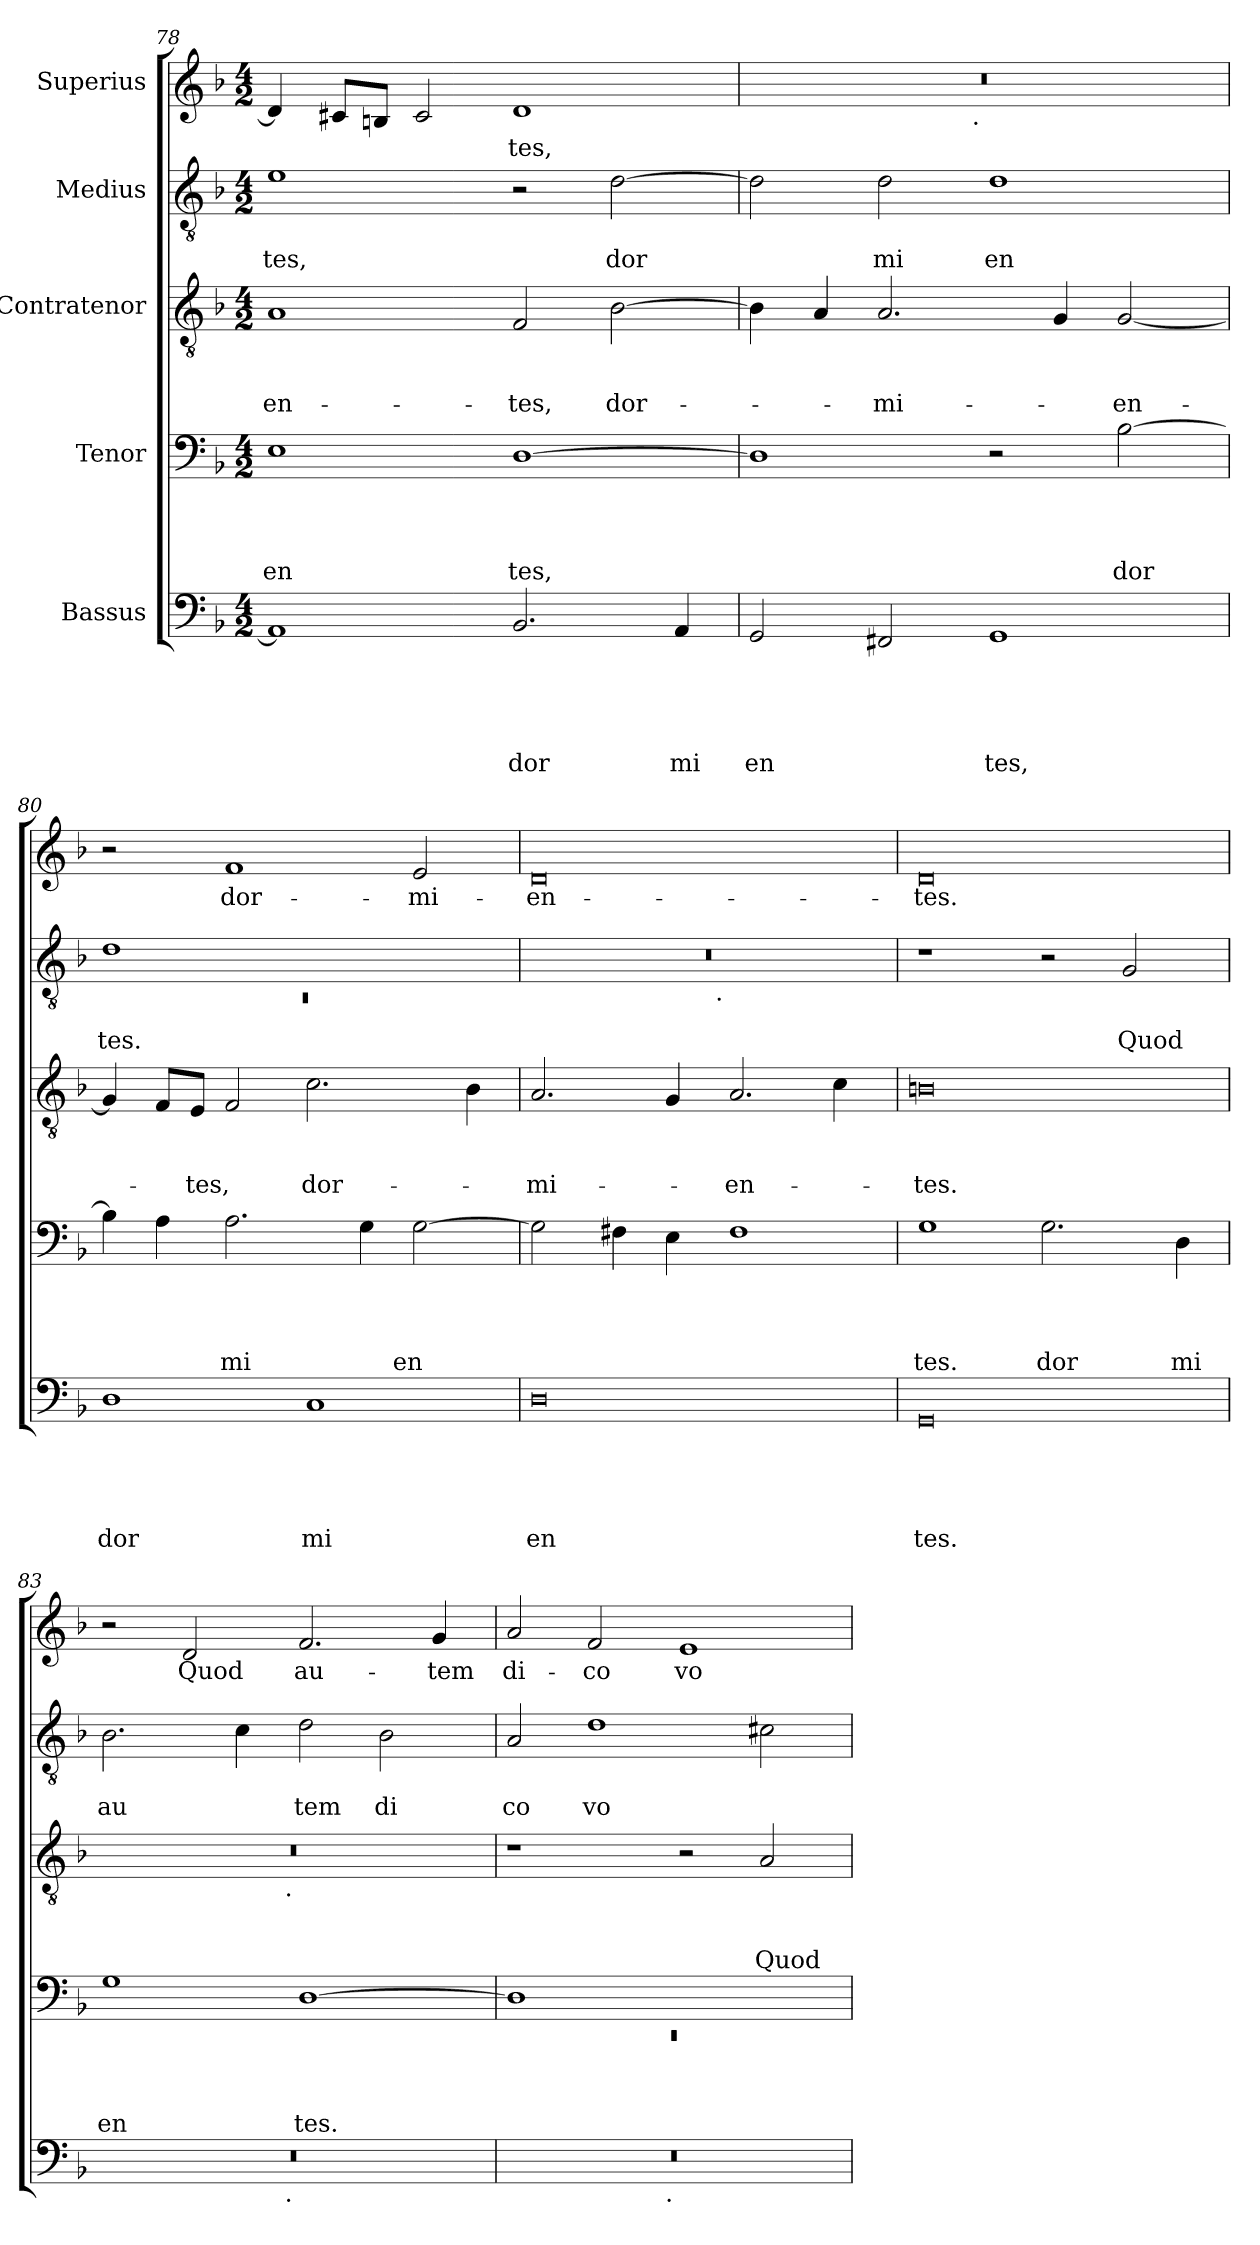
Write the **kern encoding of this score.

**kern	**text	**text	**text	**text	**text	**kern	**text	**text	**text	**text	**kern	**text	**text	**text	**kern	**text	**text	**kern	**text
*part5	*part5	*part5	*part5	*part5	*part5	*part4	*part4	*part4	*part4	*part4	*part3	*part3	*part3	*part3	*part2	*part2	*part2	*part1	*part1
*staff5	*staff5	*staff5	*staff5	*staff5	*staff5	*staff4	*staff4	*staff4	*staff4	*staff4	*staff3	*staff3	*staff3	*staff3	*staff2	*staff2	*staff2	*staff1	*staff1
*I"Bassus	*	*	*	*	*	*I"Tenor	*	*	*	*	*I"Contratenor	*	*	*	*I"Medius	*	*	*I"Superius	*
!!LO:LB:g=z
*clefF4	*	*	*	*	*	*clefF4	*	*	*	*	*clefGv2	*	*	*	*clefGv2	*	*	*clefG2	*
*k[b-]	*	*	*	*	*	*k[b-]	*	*	*	*	*k[b-]	*	*	*	*k[b-]	*	*	*k[b-]	*
*F:	*	*	*	*	*	*F:	*	*	*	*	*F:	*	*	*	*F:	*	*	*F:	*
*M4/2	*	*	*	*	*	*M4/2	*	*	*	*	*M4/2	*	*	*	*M4/2	*	*	*M4/2	*
=78	=78	=78	=78	=78	=78	=78	=78	=78	=78	=78	=78	=78	=78	=78	=78	=78	=78	=78	=78
!	!	!	!	!	!	!	!	!	!	!LO:LY:b	!	!	!	!LO:LY:b	!	!	!LO:LY:b	!	!
1AA]	.	.	.	.	.	1E	.	.	.	-en	1A	.	.	-en-	1e	.	-tes,	4d/]	.
.	.	.	.	.	.	.	.	.	.	.	.	.	.	.	.	.	.	8c#X/L	.
.	.	.	.	.	.	.	.	.	.	.	.	.	.	.	.	.	.	8Bn/J	.
.	.	.	.	.	.	.	.	.	.	.	.	.	.	.	.	.	.	2c#/	.
!	!	!	!	!	!LO:LY:b	!	!	!	!	!LO:LY:b	!	!	!	!LO:LY:b	!	!	!	!	!LO:LY:b
2.BB-/	.	.	.	.	dor	[>1D	.	.	.	tes,	2F/	.	.	-tes,	2r	.	.	1d	-tes,
!	!	!	!	!	!	!	!	!	!	!	!	!	!	!LO:LY:b	!	!	!LO:LY:b	!	!
.	.	.	.	.	.	.	.	.	.	.	[>2B-\	.	.	dor-	[>2d\	.	dor	.	.
!	!	!	!	!	!LO:LY:b	!	!	!	!	!	!	!	!	!	!	!	!	!	!
4AA/	.	.	.	.	mi	.	.	.	.	.	.	.	.	.	.	.	.	.	.
=79	=79	=79	=79	=79	=79	=79	=79	=79	=79	=79	=79	=79	=79	=79	=79	=79	=79	=79	=79
!	!	!	!	!	!LO:LY:b	!	!	!	!	!	!	!	!	!	!	!	!	!	!
*	*	*	*	*	*	*	*	*	*	*	*	*	*	*	*	*	*	*^	*
2GG/	.	.	.	.	en	1D]	.	.	.	.	4B-\]	.	.	.	2d\]	.	.	0r	2ryy	.
.	.	.	.	.	.	.	.	.	.	.	4A/	.	.	.	.	.	.	.	.	.
!	!	!	!	!	!	!	!	!	!	!	!	!	!	!LO:LY:b	!	!	!LO:LY:b	!	!	!
2FF#X/	.	.	.	.	.	.	.	.	.	.	2.A/	.	.	-mi-	2d\	.	mi	.	4...ryy	.
!	!	!	!	!	!	!	!	!	!	!	!	!	!	!	!	!	!	!	!LO:TX:b:t=.	!
.	.	.	.	.	.	.	.	.	.	.	.	.	.	.	.	.	.	.	1ryy	.
!	!	!	!	!	!LO:LY:b	!	!	!	!	!	!	!	!	!	!	!	!LO:LY:b	!	!	!
1GG	.	.	.	.	tes,	2r	.	.	.	.	.	.	.	.	1d	.	en	.	.	.
.	.	.	.	.	.	.	.	.	.	.	4G/	.	.	.	.	.	.	.	.	.
!	!	!	!	!	!	!	!	!	!	!LO:LY:b	!	!	!	!LO:LY:b	!	!	!	!	!	!
.	.	.	.	.	.	[>2B-\	.	.	.	dor	[<2G/	.	.	-en-	.	.	.	.	.	.
.	.	.	.	.	.	.	.	.	.	.	.	.	.	.	.	.	.	.	32ryy	.
=80	=80	=80	=80	=80	=80	=80	=80	=80	=80	=80	=80	=80	=80	=80	=80	=80	=80	=80	=80	=80
*	*	*	*	*	*	*	*	*	*	*	*	*	*	*	*^	*	*	*	*	*
!	!	!	!	!	!LO:LY:b	!	!	!	!	!	!	!	!	!	!	!LO:N:vis=1	!	!LO:LY:b	!	!	!
*	*	*	*	*	*	*	*	*	*	*	*	*	*	*	*	*	*	*	*v	*v	*
1D	.	.	.	.	dor	4B-\]	.	.	.	.	4G/]	.	.	.	1d	0rC	.	tes.	2r	.
.	.	.	.	.	.	4A\	.	.	.	.	8F/L	.	.	.	.	.	.	.	.	.
!	!	!	!	!	!	!	!	!	!	!	!	!	!	!LO:LY:b	!	!	!	!	!	!
.	.	.	.	.	.	.	.	.	.	.	8E/J	.	.	-tes,	.	.	.	.	.	.
!	!	!	!	!	!	!	!	!	!	!LO:LY:b	!	!	!	!	!	!	!	!	!	!LO:LY:b
.	.	.	.	.	.	2.A\	.	.	.	mi	2F/	.	.	.	.	.	.	.	1f	dor-
!	!	!	!	!	!LO:LY:b	!	!	!	!	!	!	!	!	!LO:LY:b	!	!	!	!	!	!
1C	.	.	.	.	mi	.	.	.	.	.	2.c\	.	.	dor-	1ryy	.	.	.	.	.
.	.	.	.	.	.	4G\	.	.	.	.	.	.	.	.	.	.	.	.	.	.
!	!	!	!	!	!	!	!	!	!	!LO:LY:b	!	!	!	!	!	!	!	!	!	!LO:LY:b
.	.	.	.	.	.	[>2G\	.	.	.	en	.	.	.	.	.	.	.	.	2e/	-mi-
.	.	.	.	.	.	.	.	.	.	.	4B-\	.	.	.	.	.	.	.	.	.
=81	=81	=81	=81	=81	=81	=81	=81	=81	=81	=81	=81	=81	=81	=81	=81	=81	=81	=81	=81	=81
!	!	!	!	!	!LO:LY:b	!	!	!	!	!	!	!	!	!LO:LY:b	!	!	!	!	!	!LO:LY:b
0D	.	.	.	.	en	2G\]	.	.	.	.	2.A/	.	.	-mi-	0r	2ryy	.	.	0d	-en-
.	.	.	.	.	.	4F#X\	.	.	.	.	.	.	.	.	.	4...ryy	.	.	.	.
.	.	.	.	.	.	4E\	.	.	.	.	4G/	.	.	.	.	.	.	.	.	.
!	!	!	!	!	!	!	!	!	!	!	!	!	!	!	!	!LO:TX:b:t=.	!	!	!	!
.	.	.	.	.	.	.	.	.	.	.	.	.	.	.	.	1ryy	.	.	.	.
!	!	!	!	!	!	!	!	!	!	!	!	!	!	!LO:LY:b	!	!	!	!	!	!
.	.	.	.	.	.	1F#	.	.	.	.	2.A/	.	.	-en-	.	.	.	.	.	.
.	.	.	.	.	.	.	.	.	.	.	4c\	.	.	.	.	.	.	.	.	.
.	.	.	.	.	.	.	.	.	.	.	.	.	.	.	.	32ryy	.	.	.	.
=82	=82	=82	=82	=82	=82	=82	=82	=82	=82	=82	=82	=82	=82	=82	=82	=82	=82	=82	=82	=82
!	!	!	!	!	!LO:LY:b	!	!	!	!	!LO:LY:b	!	!	!	!LO:LY:b	!	!	!	!	!	!LO:LY:b
*	*	*	*	*	*	*	*	*	*	*	*	*	*	*	*v	*v	*	*	*	*
0GG	.	.	.	.	tes.	1G	.	.	.	tes.	0Bn	.	.	-tes.	1r	.	.	0d	-tes.
!	!	!	!	!	!	!	!	!	!	!LO:LY:b	!	!	!	!	!	!	!	!	!
.	.	.	.	.	.	2.G\	.	.	.	dor	.	.	.	.	2r	.	.	.	.
!	!	!	!	!	!	!	!	!	!	!	!	!	!	!	!	!	!LO:LY:b	!	!
.	.	.	.	.	.	.	.	.	.	.	.	.	.	.	2G/	.	Quod	.	.
!	!	!	!	!	!	!	!	!	!	!LO:LY:b	!	!	!	!	!	!	!	!	!
.	.	.	.	.	.	4D\	.	.	.	mi	.	.	.	.	.	.	.	.	.
=83	=83	=83	=83	=83	=83	=83	=83	=83	=83	=83	=83	=83	=83	=83	=83	=83	=83	=83	=83
!	!	!	!	!	!	!	!	!	!	!LO:LY:b	!	!	!	!	!	!	!LO:LY:b	!	!
*^	*	*	*	*	*	*	*	*	*	*	*^	*	*	*	*	*	*	*	*
0r	2ryy	.	.	.	.	.	1G	.	.	.	en	0r	2ryy	.	.	.	2.B-\	.	au	2r	.
!	!	!	!	!	!	!	!	!	!	!	!	!	!	!	!	!	!	!	!	!	!LO:LY:b
.	4...ryy	.	.	.	.	.	.	.	.	.	.	.	4...ryy	.	.	.	.	.	.	2d/	Quod
.	.	.	.	.	.	.	.	.	.	.	.	.	.	.	.	.	4c\	.	.	.	.
!	!	!	!	!	!	!	!	!	!	!	!	!	!LO:TX:b:t=.	!	!	!	!	!	!	!	!
!	!LO:TX:b:t=.	!	!	!	!	!	!	!	!	!	!	!	!	!	!	!	!	!	!	!	!
.	1ryy	.	.	.	.	.	.	.	.	.	.	.	1ryy	.	.	.	.	.	.	.	.
!	!	!	!	!	!	!	!	!	!	!	!LO:LY:b	!	!	!	!	!	!	!	!LO:LY:b	!	!LO:LY:b
.	.	.	.	.	.	.	[>1D	.	.	.	tes.	.	.	.	.	.	2d\	.	tem	2.f/	au-
!	!	!	!	!	!	!	!	!	!	!	!	!	!	!	!	!	!	!	!LO:LY:b	!	!
.	.	.	.	.	.	.	.	.	.	.	.	.	.	.	.	.	2B-\	.	di	.	.
!	!	!	!	!	!	!	!	!	!	!	!	!	!	!	!	!	!	!	!	!	!LO:LY:b
.	.	.	.	.	.	.	.	.	.	.	.	.	.	.	.	.	.	.	.	4g/	-tem
.	32ryy	.	.	.	.	.	.	.	.	.	.	.	32ryy	.	.	.	.	.	.	.	.
=84	=84	=84	=84	=84	=84	=84	=84	=84	=84	=84	=84	=84	=84	=84	=84	=84	=84	=84	=84	=84	=84
*	*	*	*	*	*	*	*^	*	*	*	*	*	*	*	*	*	*	*	*	*	*
!	!	!	!	!	!	!	!	!LO:N:vis=1	!	!	!	!	!	!	!	!	!	!	!	!LO:LY:b	!	!LO:LY:b
*	*	*	*	*	*	*	*	*	*	*	*	*	*v	*v	*	*	*	*	*	*	*	*
0r	2ryy	.	.	.	.	.	1D]	0rEE	.	.	.	.	1r	.	.	.	2A/	.	co	2a/	di-
!	!	!	!	!	!	!	!	!	!	!	!	!	!	!	!	!	!	!	!LO:LY:b	!	!LO:LY:b
.	4...ryy	.	.	.	.	.	.	.	.	.	.	.	.	.	.	.	1d	.	vo	2f/	-co
!	!LO:TX:b:t=.	!	!	!	!	!	!	!	!	!	!	!	!	!	!	!	!	!	!	!	!
.	1ryy	.	.	.	.	.	.	.	.	.	.	.	.	.	.	.	.	.	.	.	.
!	!	!	!	!	!	!	!	!	!	!	!	!	!	!	!	!	!	!	!	!	!LO:LY:b
.	.	.	.	.	.	.	1ryy	.	.	.	.	.	2r	.	.	.	.	.	.	1e	vo-
!	!	!	!	!	!	!	!	!	!	!	!	!	!	!	!	!LO:LY:b	!	!	!	!	!
.	.	.	.	.	.	.	.	.	.	.	.	.	2A/	.	.	Quod	2c#X\	.	.	.	.
.	32ryy	.	.	.	.	.	.	.	.	.	.	.	.	.	.	.	.	.	.	.	.
*v	*v	*	*	*	*	*	*	*	*	*	*	*	*	*	*	*	*	*	*	*	*
*	*	*	*	*	*	*v	*v	*	*	*	*	*	*	*	*	*	*	*	*	*
=	=	=	=	=	=	=	=	=	=	=	=	=	=	=	=	=	=	=	=
*-	*-	*-	*-	*-	*-	*-	*-	*-	*-	*-	*-	*-	*-	*-	*-	*-	*-	*-	*-
